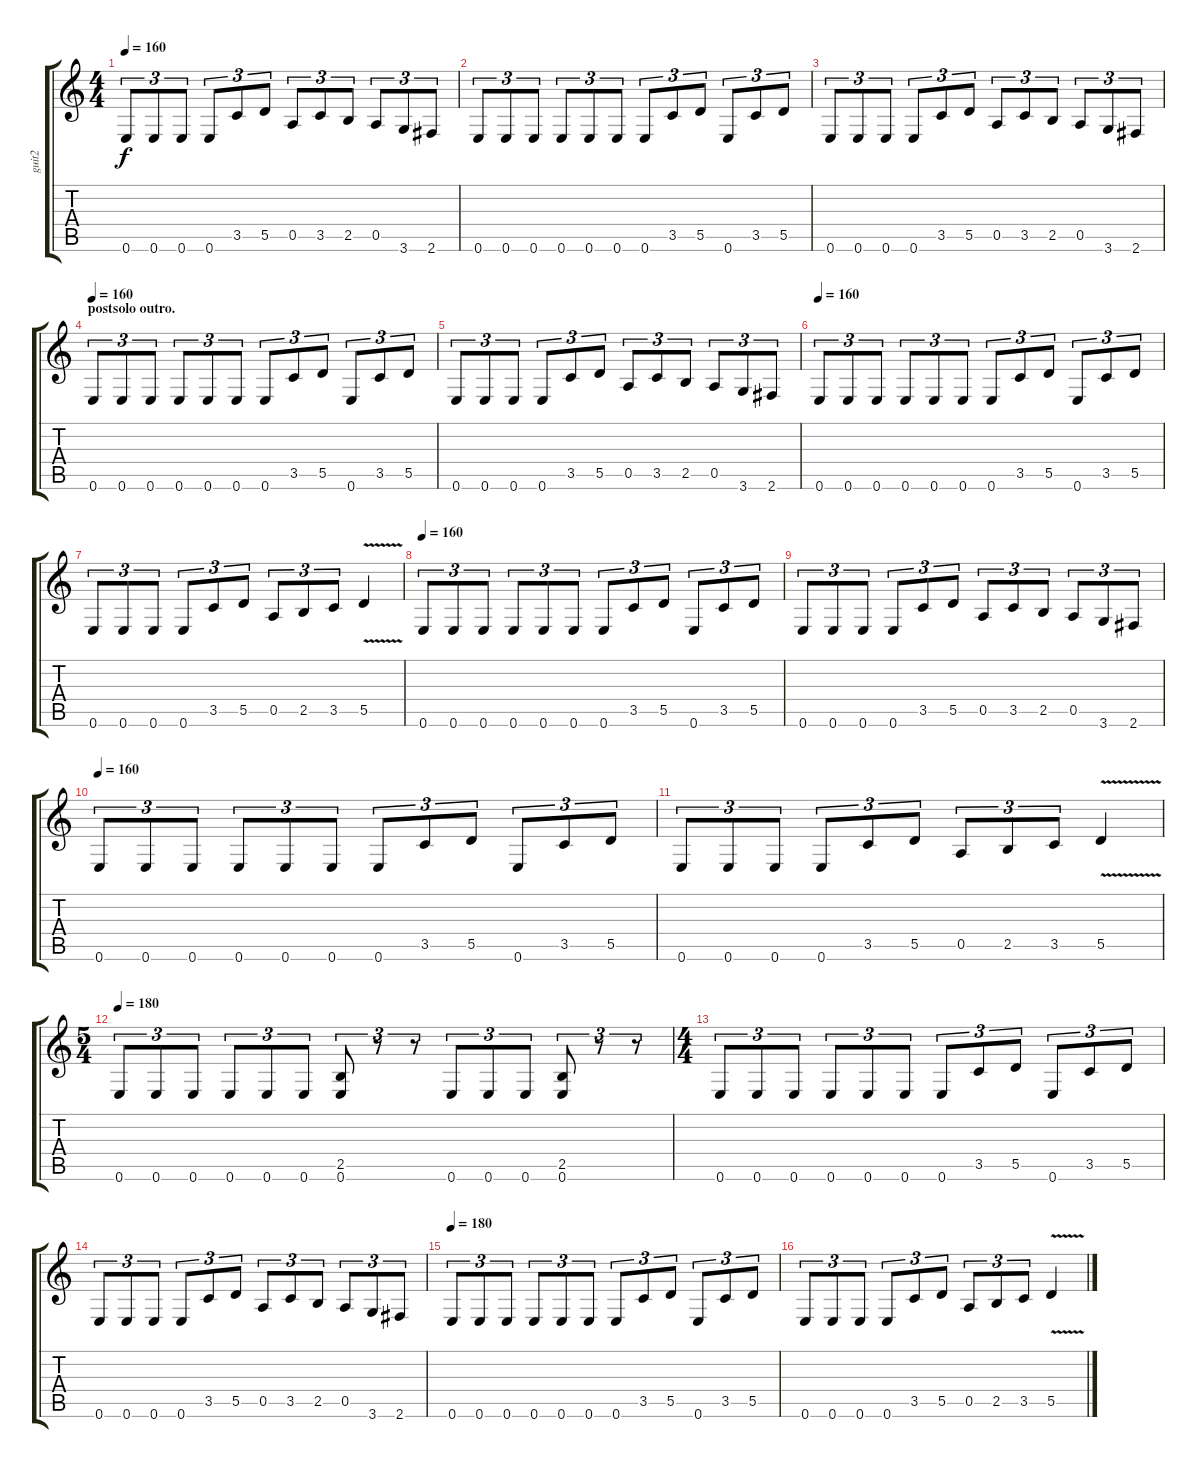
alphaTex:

\track ("guit2" "guit2") {instrument distortionguitar}
\staff {score tabs}
\tuning (E4 B3 G3 D3 A2 E2) {hide}
\ts (4 4)
\tempo 160
\clef g2
\ks c
0.6.8{tu (3 2) dy f} 0.6.8{tu (3 2)} 0.6.8{tu (3 2)} 0.6.8{tu (3 2)} 3.5.8{tu (3 2)} 5.5.8{tu (3 2)} 0.5.8{tu (3 2)} 3.5.8{tu (3 2)} 2.5.8{tu (3 2)} 0.5.8{tu (3 2)} 3.6.8{tu (3 2)} 2.6.8{tu (3 2)} |
0.6.8{tu (3 2)} 0.6.8{tu (3 2)} 0.6.8{tu (3 2)} 0.6.8{tu (3 2)} 0.6.8{tu (3 2)} 0.6.8{tu (3 2)} 0.6.8{tu (3 2)} 3.5.8{tu (3 2)} 5.5.8{tu (3 2)} 0.6.8{tu (3 2)} 3.5.8{tu (3 2)} 5.5.8{tu (3 2)} |
0.6.8{tu (3 2)} 0.6.8{tu (3 2)} 0.6.8{tu (3 2)} 0.6.8{tu (3 2)} 3.5.8{tu (3 2)} 5.5.8{tu (3 2)} 0.5.8{tu (3 2)} 3.5.8{tu (3 2)} 2.5.8{tu (3 2)} 0.5.8{tu (3 2)} 3.6.8{tu (3 2)} 2.6.8{tu (3 2)} |
\section ("" "postsolo outro.")
\tempo 160
0.6.8{tu (3 2)} 0.6.8{tu (3 2)} 0.6.8{tu (3 2)} 0.6.8{tu (3 2)} 0.6.8{tu (3 2)} 0.6.8{tu (3 2)} 0.6.8{tu (3 2)} 3.5.8{tu (3 2)} 5.5.8{tu (3 2)} 0.6.8{tu (3 2)} 3.5.8{tu (3 2)} 5.5.8{tu (3 2)} |
0.6.8{tu (3 2)} 0.6.8{tu (3 2)} 0.6.8{tu (3 2)} 0.6.8{tu (3 2)} 3.5.8{tu (3 2)} 5.5.8{tu (3 2)} 0.5.8{tu (3 2)} 3.5.8{tu (3 2)} 2.5.8{tu (3 2)} 0.5.8{tu (3 2)} 3.6.8{tu (3 2)} 2.6.8{tu (3 2)} |
\tempo 160
0.6.8{tu (3 2)} 0.6.8{tu (3 2)} 0.6.8{tu (3 2)} 0.6.8{tu (3 2)} 0.6.8{tu (3 2)} 0.6.8{tu (3 2)} 0.6.8{tu (3 2)} 3.5.8{tu (3 2)} 5.5.8{tu (3 2)} 0.6.8{tu (3 2)} 3.5.8{tu (3 2)} 5.5.8{tu (3 2)} |
0.6.8{tu (3 2)} 0.6.8{tu (3 2)} 0.6.8{tu (3 2)} 0.6.8{tu (3 2)} 3.5.8{tu (3 2)} 5.5.8{tu (3 2)} 0.5.8{tu (3 2)} 2.5.8{tu (3 2)} 3.5.8{tu (3 2)} 5.5{v}.4 |
\tempo 160
0.6.8{tu (3 2)} 0.6.8{tu (3 2)} 0.6.8{tu (3 2)} 0.6.8{tu (3 2)} 0.6.8{tu (3 2)} 0.6.8{tu (3 2)} 0.6.8{tu (3 2)} 3.5.8{tu (3 2)} 5.5.8{tu (3 2)} 0.6.8{tu (3 2)} 3.5.8{tu (3 2)} 5.5.8{tu (3 2)} |
0.6.8{tu (3 2)} 0.6.8{tu (3 2)} 0.6.8{tu (3 2)} 0.6.8{tu (3 2)} 3.5.8{tu (3 2)} 5.5.8{tu (3 2)} 0.5.8{tu (3 2)} 3.5.8{tu (3 2)} 2.5.8{tu (3 2)} 0.5.8{tu (3 2)} 3.6.8{tu (3 2)} 2.6.8{tu (3 2)} |
\tempo 160
0.6.8{tu (3 2)} 0.6.8{tu (3 2)} 0.6.8{tu (3 2)} 0.6.8{tu (3 2)} 0.6.8{tu (3 2)} 0.6.8{tu (3 2)} 0.6.8{tu (3 2)} 3.5.8{tu (3 2)} 5.5.8{tu (3 2)} 0.6.8{tu (3 2)} 3.5.8{tu (3 2)} 5.5.8{tu (3 2)} |
0.6.8{tu (3 2)} 0.6.8{tu (3 2)} 0.6.8{tu (3 2)} 0.6.8{tu (3 2)} 3.5.8{tu (3 2)} 5.5.8{tu (3 2)} 0.5.8{tu (3 2)} 2.5.8{tu (3 2)} 3.5.8{tu (3 2)} 5.5{v}.4 |
\ts (5 4)
\tempo 180
0.6.8{tu (3 2)} 0.6.8{tu (3 2)} 0.6.8{tu (3 2)} 0.6.8{tu (3 2)} 0.6.8{tu (3 2)} 0.6.8{tu (3 2)} (2.5 0.6).8{tu (3 2)} r.8{tu (3 2)} r.8{tu (3 2)} 0.6.8{tu (3 2)} 0.6.8{tu (3 2)} 0.6.8{tu (3 2)} (2.5 0.6).8{tu (3 2)} r.8{tu (3 2)} r.8{tu (3 2)} |
\ts (4 4)
0.6.8{tu (3 2)} 0.6.8{tu (3 2)} 0.6.8{tu (3 2)} 0.6.8{tu (3 2)} 0.6.8{tu (3 2)} 0.6.8{tu (3 2)} 0.6.8{tu (3 2)} 3.5.8{tu (3 2)} 5.5.8{tu (3 2)} 0.6.8{tu (3 2)} 3.5.8{tu (3 2)} 5.5.8{tu (3 2)} |
0.6.8{tu (3 2)} 0.6.8{tu (3 2)} 0.6.8{tu (3 2)} 0.6.8{tu (3 2)} 3.5.8{tu (3 2)} 5.5.8{tu (3 2)} 0.5.8{tu (3 2)} 3.5.8{tu (3 2)} 2.5.8{tu (3 2)} 0.5.8{tu (3 2)} 3.6.8{tu (3 2)} 2.6.8{tu (3 2)} |
\tempo 180
0.6.8{tu (3 2)} 0.6.8{tu (3 2)} 0.6.8{tu (3 2)} 0.6.8{tu (3 2)} 0.6.8{tu (3 2)} 0.6.8{tu (3 2)} 0.6.8{tu (3 2)} 3.5.8{tu (3 2)} 5.5.8{tu (3 2)} 0.6.8{tu (3 2)} 3.5.8{tu (3 2)} 5.5.8{tu (3 2)} |
0.6.8{tu (3 2)} 0.6.8{tu (3 2)} 0.6.8{tu (3 2)} 0.6.8{tu (3 2)} 3.5.8{tu (3 2)} 5.5.8{tu (3 2)} 0.5.8{tu (3 2)} 2.5.8{tu (3 2)} 3.5.8{tu (3 2)} 5.5{v}.4
